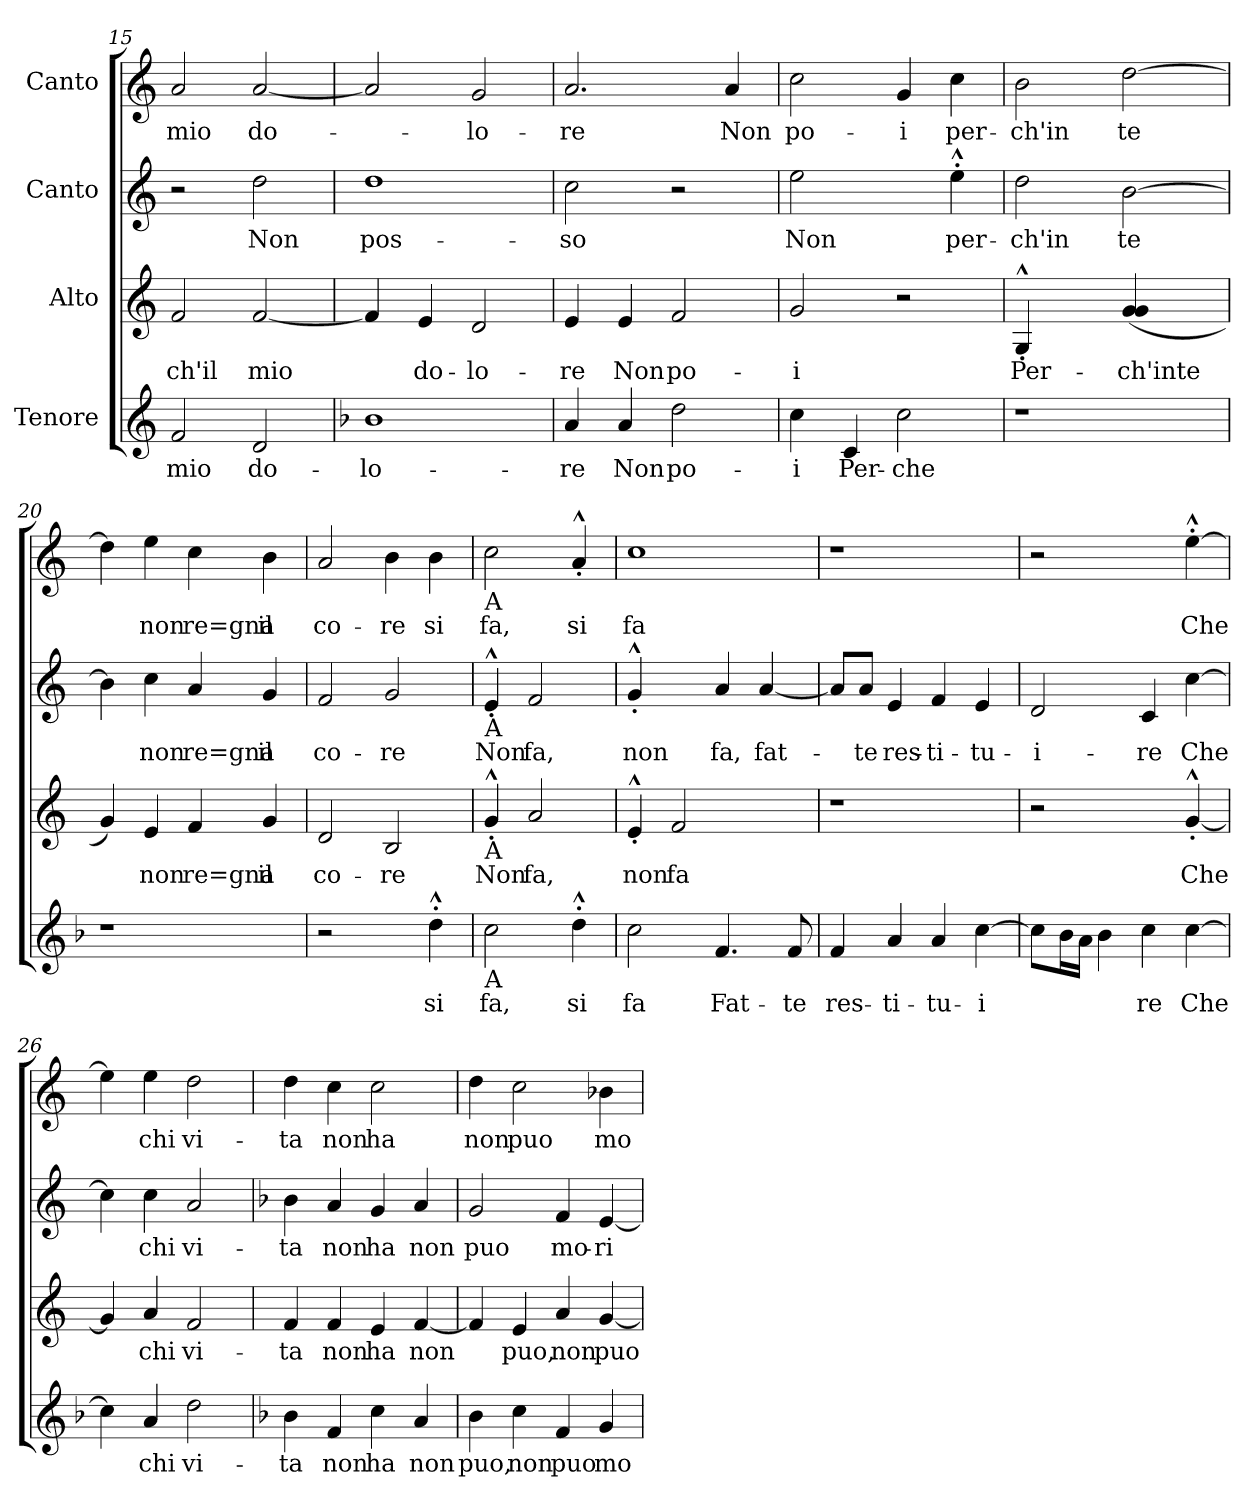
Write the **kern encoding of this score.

**kern	**text	**kern	**text	**kern	**text	**kern	**text
*part4	*part4	*part3	*part3	*part2	*part2	*part1	*part1
*staff4	*staff4	*staff3	*staff3	*staff2	*staff2	*staff1	*staff1
*I"Tenore	*	*I"Alto	*	*I"Canto	*	*I"Canto	*
!!LO:LB:g=z
*clefG2	*	*clefG2	*	*clefG2	*	*clefG2	*
*k[]	*	*k[]	*	*k[]	*	*k[]	*
*C:	*	*C:	*	*C:	*	*C:	*
=15	=15	=15	=15	=15	=15	=15	=15
!	!LO:LY:b	!	!LO:LY:b	!	!	!	!LO:LY:b
2f/	mio	2f/	-ch'il	2r	.	2a/	mio
!	!LO:LY:b	!	!LO:LY:b	!	!LO:LY:b	!	!LO:LY:b
2d/	do-	[<2f/	mio	2dd\	Non	[<2a/	do-
=16	=16	=16	=16	=16	=16	=16	=16
*k[b-]	*	*	*	*	*	*	*
*F:	*	*	*	*	*	*	*
!	!LO:LY:b	!	!	!	!LO:LY:b	!	!
1b-	-lo-	4f/]	.	1dd	pos-	2a/]	.
!	!	!	!LO:LY:b	!	!	!	!
.	.	4e/	do-	.	.	.	.
!	!	!	!LO:LY:b	!	!	!	!LO:LY:b
.	.	2d/	-lo-	.	.	2g/	-lo-
=17	=17	=17	=17	=17	=17	=17	=17
!	!LO:LY:b	!	!LO:LY:b	!	!LO:LY:b	!	!LO:LY:b
4a/	-re	4e/	-re	2cc\	-so	2.a/	-re
!	!LO:LY:b	!	!LO:LY:b	!	!	!	!
4a/	Non	4e/	Non	.	.	.	.
!	!LO:LY:b	!	!LO:LY:b	!	!	!	!
2dd\	po-	2f/	po-	2r	.	.	.
!	!	!	!	!	!	!	!LO:LY:b
.	.	.	.	.	.	4a/	Non
=18	=18	=18	=18	=18	=18	=18	=18
!	!LO:LY:b	!	!LO:LY:b	!	!LO:LY:b	!	!LO:LY:b
4cc\	-i	2g/	-i	2ee\	Non	2cc\	po-
!	!LO:LY:b	!	!	!	!	!	!
4c/	Per-	.	.	.	.	.	.
!	!LO:LY:b	!	!	!	!	!	!LO:LY:b
2cc\	-che	2r	.	4ryy	.	4g/	-i
!	!	!	!	!	!LO:LY:b	!	!LO:LY:b
.	.	.	.	4ee^^>'>\	per-	4cc\	per-
=19	=19	=19	=19	=19	=19	=19	=19
!	!	!	!LO:LY:b	!	!LO:LY:b	!	!LO:LY:b
1r	.	4G^^<'</	Per-	2dd\	-ch'in	2b\	-ch'in
.	.	4ryy	.	.	.	.	.
!	!	!	!LO:LY:b	!	!LO:LY:b	!	!LO:LY:b
.	.	(<4g/ 4g/	-ch'inte	[>2b\	te	[>2dd\	te
.	.	4ryy	.	.	.	.	.
=20	=20	=20	=20	=20	=20	=20	=20
1r	.	4g/)	.	4b\]	.	4dd\]	.
!	!	!	!LO:LY:b	!	!LO:LY:b	!	!LO:LY:b
.	.	4e/	non	4cc\	non	4ee\	non
!	!	!	!LO:LY:b	!	!LO:LY:b	!	!LO:LY:b
.	.	4f/	re=gna	4a/	re=gna	4cc\	re=gna
!	!	!	!LO:LY:b	!	!LO:LY:b	!	!LO:LY:b
.	.	4g/	il	4g/	il	4b\	il
=21	=21	=21	=21	=21	=21	=21	=21
!	!	!	!LO:LY:b	!	!LO:LY:b	!	!LO:LY:b
2r	.	2d/	co-	2f/	co-	2a/	co-
!	!	!	!LO:LY:b	!	!LO:LY:b	!	!LO:LY:b
4ryy	.	2B/	-re	2g/	-re	4b\	-re
!	!LO:LY:b	!	!	!	!	!	!LO:LY:b
4dd^^>'>\	si	.	.	.	.	4b\	si
!!LO:PB:g=z
=22	=22	=22	=22	=22	=22	=22	=22
!	!	!	!	!	!	!LO:TX:b:t=A	!
!	!	!	!	!LO:TX:b:t=A	!	!	!
!	!	!LO:TX:b:t=A	!	!	!	!	!
!LO:TX:b:t=A	!	!	!	!	!	!	!
!	!LO:LY:b	!	!LO:LY:b	!	!LO:LY:b	!	!LO:LY:b
2cc\	fa,	4g^^<'</	Non	4e^^<'</	Non	2cc\	fa,
!	!	!	!LO:LY:b	!	!LO:LY:b	!	!
.	.	2a/	fa,	2f/	fa,	.	.
!	!LO:LY:b	!	!	!	!	!	!LO:LY:b
4dd^^>'>\	si	.	.	.	.	4a^^<'</	si
=23	=23	=23	=23	=23	=23	=23	=23
!	!LO:LY:b	!	!LO:LY:b	!	!LO:LY:b	!	!LO:LY:b
2cc\	fa	4e^^<'</	non	4g^^<'</	non	1cc	fa
!	!	!	!LO:LY:b	!	!	!	!
.	.	2f/	fa	4ryy	.	.	.
!	!LO:LY:b	!	!	!	!LO:LY:b	!	!
4.f/	Fat-	.	.	4a/	fa,	.	.
!	!	!	!	!	!LO:LY:b	!	!
.	.	4ryy	.	[<4a/	fat-	.	.
!	!LO:LY:b	!	!	!	!	!	!
8f/	-te	.	.	.	.	.	.
=24	=24	=24	=24	=24	=24	=24	=24
!	!LO:LY:b	!	!	!	!	!	!
4f/	res-	1r	.	8a/L]	.	1r	.
!	!	!	!	!	!LO:LY:b	!	!
.	.	.	.	8a/J	-te	.	.
!	!LO:LY:b	!	!	!	!LO:LY:b	!	!
4a/	-ti-	.	.	4e/	res-	.	.
!	!LO:LY:b	!	!	!	!LO:LY:b	!	!
4a/	-tu-	.	.	4f/	-ti-	.	.
!	!LO:LY:b	!	!	!	!LO:LY:b	!	!
[>4cc\	-i	.	.	4e/	-tu-	.	.
=25	=25	=25	=25	=25	=25	=25	=25
!	!	!	!	!	!LO:LY:b	!	!
8cc\L]	.	2r	.	2d/	-i-	2r	.
16b-\L	.	.	.	.	.	.	.
16a\JJ	.	.	.	.	.	.	.
4b-\	.	.	.	.	.	.	.
!	!LO:LY:b	!	!	!	!LO:LY:b	!	!
4cc\	re	4ryy	.	4c/	-re	4ryy	.
!	!LO:LY:b	!	!LO:LY:b	!	!LO:LY:b	!	!LO:LY:b
[>4cc\	Che	[<4g^^<'</	Che	[>4cc\	Che	[>4ee^^>'>\	Che
=26	=26	=26	=26	=26	=26	=26	=26
4cc\]	.	4g/]	.	4cc\]	.	4ee\]	.
!	!LO:LY:b	!	!LO:LY:b	!	!LO:LY:b	!	!LO:LY:b
4a/	chi	4a/	chi	4cc\	chi	4ee\	chi
!	!LO:LY:b	!	!LO:LY:b	!	!LO:LY:b	!	!LO:LY:b
2dd\	vi-	2f/	vi-	2a/	vi-	2dd\	vi-
=27	=27	=27	=27	=27	=27	=27	=27
*	*	*	*	*k[b-]	*	*	*
*	*	*	*	*F:	*	*	*
!	!LO:LY:b	!	!LO:LY:b	!	!LO:LY:b	!	!LO:LY:b
4b-\	-ta	4f/	-ta	4b-\	-ta	4dd\	-ta
!	!LO:LY:b	!	!LO:LY:b	!	!LO:LY:b	!	!LO:LY:b
4f/	non	4f/	non	4a/	non	4cc\	non
!	!LO:LY:b	!	!LO:LY:b	!	!LO:LY:b	!	!LO:LY:b
4cc\	ha	4e/	ha	4g/	ha	2cc\	ha
!	!LO:LY:b	!	!LO:LY:b	!	!LO:LY:b	!	!
4a/	non	[<4f/	non	4a/	non	.	.
=28	=28	=28	=28	=28	=28	=28	=28
!	!LO:LY:b	!	!	!	!LO:LY:b	!	!LO:LY:b
4b-\	puo,	4f/]	.	2g/	puo	4dd\	non
!	!LO:LY:b	!	!LO:LY:b	!	!	!	!LO:LY:b
4cc\	non	4e/	puo,	.	.	2cc\	puo
!	!LO:LY:b	!	!LO:LY:b	!	!LO:LY:b	!	!
4f/	puo	4a/	non	4f/	mo-	.	.
!	!LO:LY:b	!	!LO:LY:b	!	!LO:LY:b	!	!LO:LY:b
4g/	mo-	[<4g/	puo	[<4e/	-ri-	4b-X\	mo-
=	=	=	=	=	=	=	=
*-	*-	*-	*-	*-	*-	*-	*-
